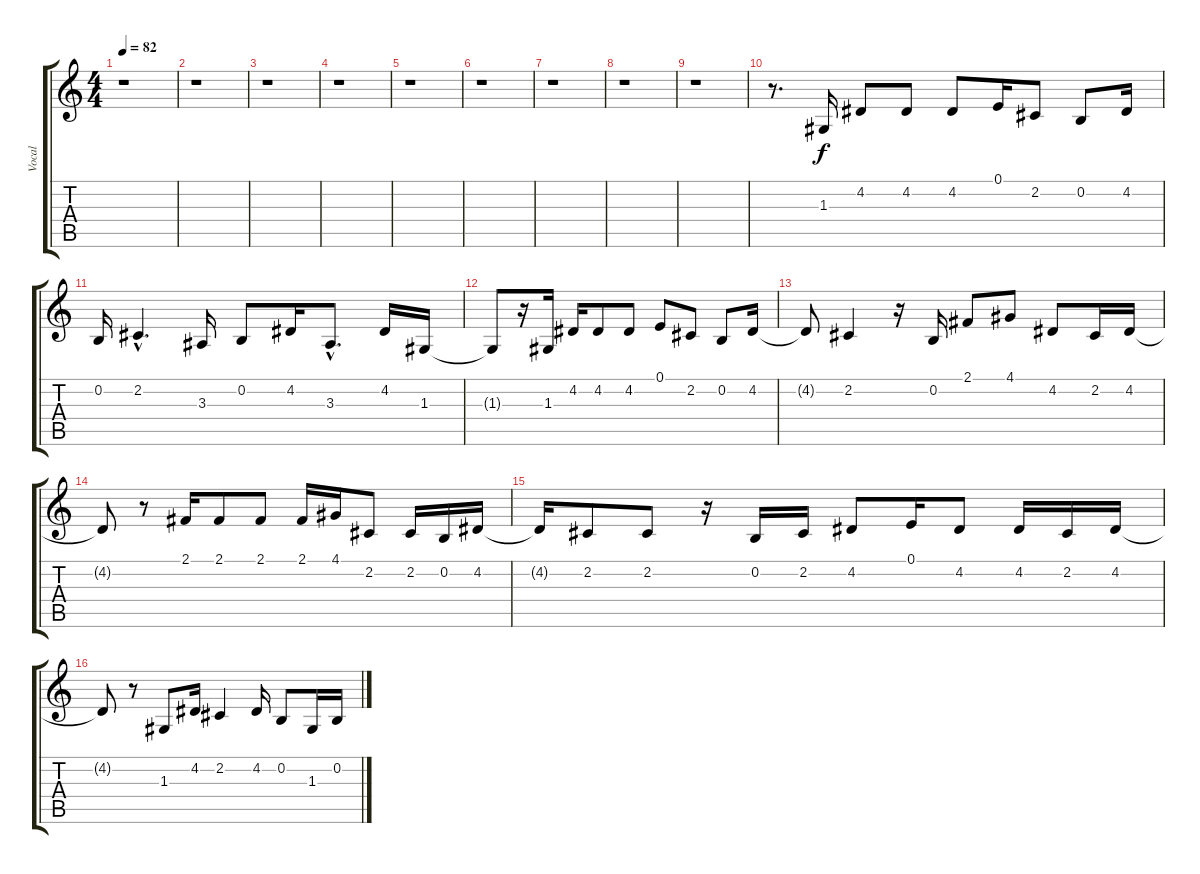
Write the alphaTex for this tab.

\track ("Vocal" "Vocal") {instrument violin}
\staff {score tabs}
\tuning (E4 B3 G3 D3 A2 E2) {hide}
\ts (4 4)
\tempo 82
\clef g2
\ks c
r.1{dy f} |
r.1 |
r.1 |
r.1 |
r.1 |
r.1 |
r.1 |
r.1 |
r.1 |
r.8{d} 1.3.16 4.2.8 4.2.8 4.2.8 0.1.16 2.2.8 0.2.8 4.2.16 |
0.2.16 2.2{hac}.4{d} 3.3.16 0.2.8 4.2.16 3.3{hac}.8{d} 4.2.16 1.3.16 |
1.3{t}.8 r.16 1.3.16 4.2.16 4.2.8 4.2.8 0.1.8 2.2.8 0.2.8 4.2.16 |
4.2{t}.8 2.2.4 r.16 0.2.16 2.1.8 4.1.8 4.2.8 2.2.16 4.2.16 |
4.2{t}.8 r.8 2.1.16 2.1.8 2.1.8 2.1.16 4.1.16 2.2.8 2.2.16 0.2.16 4.2.16 |
4.2{t}.16 2.2.8 2.2.8 r.16 0.2.16 2.2.16 4.2.8 0.1.16 4.2.8 4.2.16 2.2.16 4.2.16 |
4.2{t}.8 r.8 1.3.8 4.2.16 2.2.4 4.2.16 0.2.8 1.3.16 0.2.16
